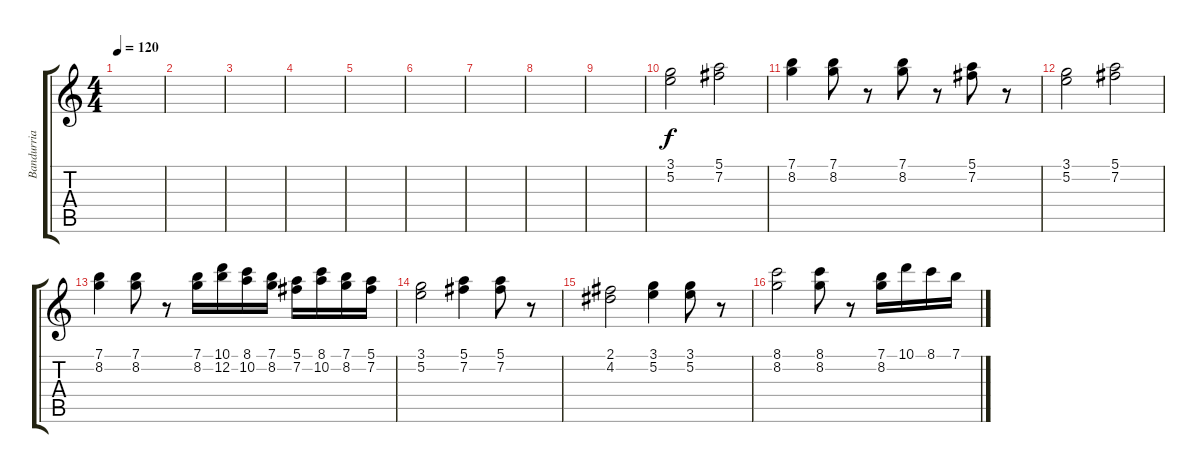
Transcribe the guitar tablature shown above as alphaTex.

\track ("Bandurria" "Bandurria") {instrument acousticguitarsteel}
\staff {score tabs}
\tuning (E4 B3 G3 D3 A2 E2) {hide}
\ts (4 4)
\tempo 120
\clef g2
\ks c
|
|
|
|
|
|
|
|
|
(3.1 5.2).2 (5.1 7.2).2 |
(7.1 8.2).4 (7.1 8.2).8 r.8 (7.1 8.2).8 r.8 (5.1 7.2).8 r.8 |
(3.1 5.2).2 (5.1 7.2).2 |
(7.1 8.2).4 (7.1 8.2).8 r.8 (7.1 8.2).16 (10.1 12.2).16 (8.1 10.2).16 (7.1 8.2).16 (5.1 7.2).16 (8.1 10.2).16 (7.1 8.2).16 (5.1 7.2).16 |
(3.1 5.2).2 (5.1 7.2).4 (5.1 7.2).8 r.8 |
(2.1 4.2).2 (3.1 5.2).4 (3.1 5.2).8 r.8 |
(8.1 8.2).2 (8.1 8.2).8 r.8 (7.1 8.2).16 10.1.16 8.1.16 7.1.16
